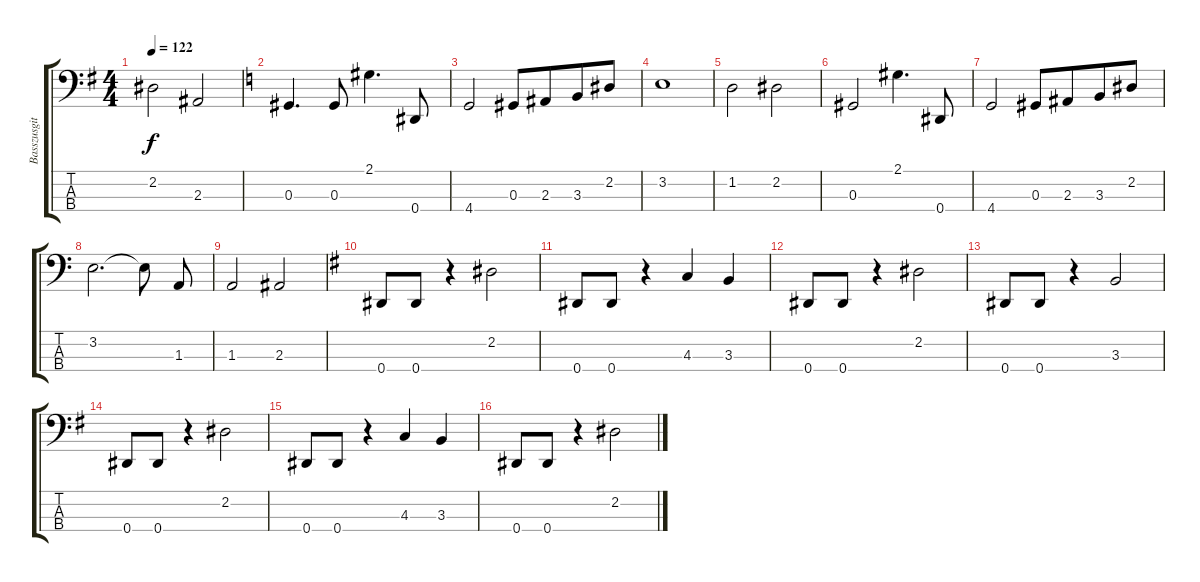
\track ("Basszusgitár (Barry Dunaway)" "Basszusgit") {instrument electricbassfinger}
\staff {score tabs}
\tuning (Gb2 Db2 Ab1 Eb1) {hide}
\ts (4 4)
\tempo 122
\clef f4
\ks g
2.2.2{dy f} 2.3.2 |
\ks c
0.3.4{d} 0.3.8 2.1.4{d} 0.4.8 |
4.4.2 0.3.8 2.3.8{beam merge} 3.3.8 2.2.8 |
3.2.1 |
1.2.2 2.2.2 |
0.3.2 2.1.4{d} 0.4.8 |
4.4.2 0.3.8 2.3.8{beam merge} 3.3.8 2.2.8 |
3.2.2{d} 3.2{t}.8{beam split} 1.3.8 |
1.3.2 2.3.2 |
\ks g
0.4.8 0.4.8 r.4 2.2.2 |
0.4.8 0.4.8 r.4 4.3.4 3.3.4 |
0.4.8 0.4.8 r.4 2.2.2 |
0.4.8 0.4.8 r.4 3.3.2 |
0.4.8 0.4.8 r.4 2.2.2 |
0.4.8 0.4.8 r.4 4.3.4 3.3.4 |
0.4.8 0.4.8 r.4 2.2.2
